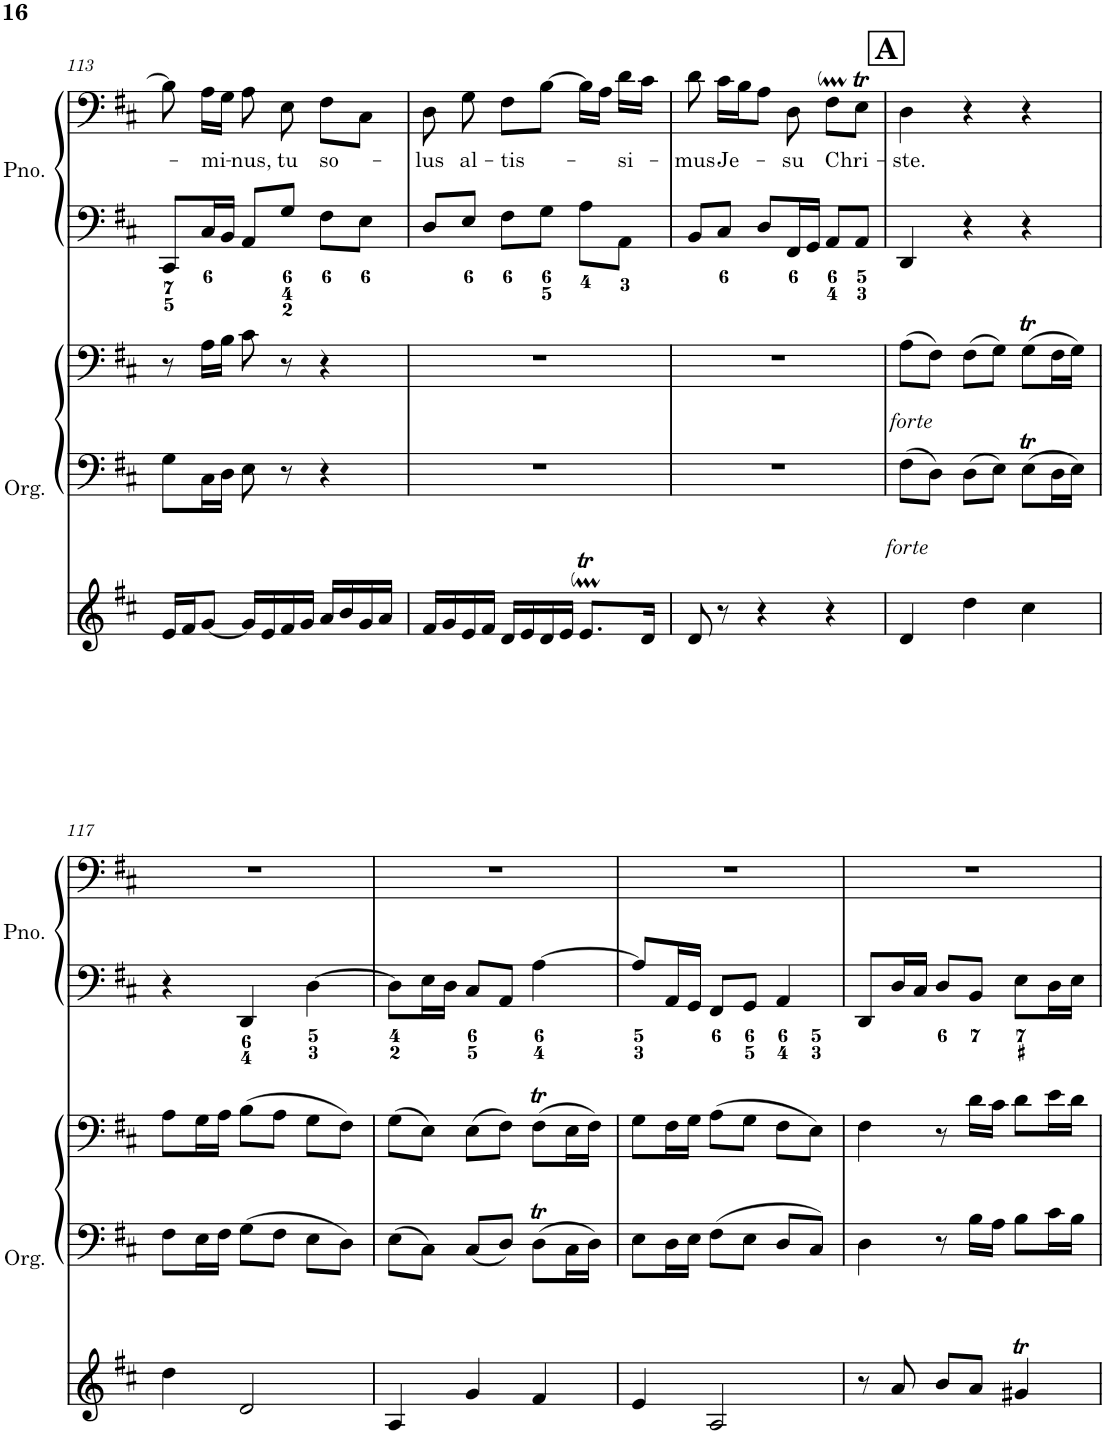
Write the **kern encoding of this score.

**kern	**kern	**kern	**dynam	**kern	**kern	**text
*part2	*part2	*part2	*part2	*part1	*part1	*part1
*staff5	*staff4	*staff3	*staff3/4/5	*staff2	*staff1	*staff1
*I"Organ	*	*	*	*I"Piano	*	*
*I'Org.	*	*	*	*I'Pno.	*	*
!!LO:PB:g=z
*clefG2	*clefF4	*clefF4	*	*clefF4	*clefF4	*
*k[f#c#]	*k[f#c#]	*k[f#c#]	*	*k[f#c#]	*k[f#c#]	*
*M3/4	*M3/4	*M3/4	*	*M3/4	*M3/4	*
=113	=113	=113	=113	=113	=113	=113
16e'/LL	8G\L	8r	.	8CC#/L	8B\]	.
16f#'/J	.	.	.	.	.	.
!	!	!	!	!	!	!LO:LY:b
[8g/J	16C#'\L	16A'\LL	.	16C#/L	16A\LL	mi-
.	16D'\JJ	16B'\JJ	.	16BB/JJ	16G\JJ	.
!	!	!	!	!	!	!LO:LY:b
16g'/LL]	8E\	8c#\	.	8AA/L	8A\	-nus,
16e'/	.	.	.	.	.	.
!	!	!	!	!	!	!LO:LY:b
16f#'/	8r	8r	.	8G/J	8E\	tu
16g'/JJ	.	.	.	.	.	.
!	!	!	!	!	!	!LO:LY:b
16a'/LL	4r	4r	.	8F#\L	8F#\L	so-
16b'/	.	.	.	.	.	.
16g'/	.	.	.	8E\J	8C#\J	.
16a'/JJ	.	.	.	.	.	.
=114	=114	=114	=114	=114	=114	=114
!	!	!	!	!	!	!LO:LY:b
16f#'/LL	2.r	2.r	.	8D/L	8D\	-lus
16g'/	.	.	.	.	.	.
!	!	!	!	!	!	!LO:LY:b
16e'/	.	.	.	8E/J	8G\	al-
16f#'/JJ	.	.	.	.	.	.
!	!	!	!	!	!	!LO:LY:b
16d'/LL	.	.	.	8F#\L	8F#\L	-tis-
16e'/	.	.	.	.	.	.
16d'/	.	.	.	8G\J	[8B\J	.
16e'/JJ	.	.	.	.	.	.
8.eMT/L	.	.	.	8A\L	16B\LL]	.
.	.	.	.	.	16A\JJ	.
!	!	!	!	!	!	!LO:LY:b
.	.	.	.	8AA\J	16d\LL	-si-
16d/Jk	.	.	.	.	16c#\JJ	.
=115	=115	=115	=115	=115	=115	=115
!	!	!	!	!	!	!LO:LY:b
8d/	2.r	2.r	.	8BB/L	8d\	-mus
!	!	!	!	!	!	!LO:LY:b
8r	.	.	.	8C#/J	16c#\LL	Je-
.	.	.	.	.	16B\J	.
4r	.	.	.	8D/L	8A\J	.
!	!	!	!	!	!	!LO:LY:b
.	.	.	.	16FF#/L	8D\	-su
.	.	.	.	16GG/JJ	.	.
!	!	!	!	!	!	!LO:LY:b
4r	.	.	.	8AA/L	8F#m\L	Chri-
.	.	.	.	8AA/J	8ET\J	.
!!LO:REH:place=s1:a:B:cj:fs=14:t=A
=116	=116	=116	=116	=116	=116	=116
!	!	!	!LO:DY:b=2	!	!	!LO:LY:b
!	!	!	!LO:DY:n=1:b	!	!	!
8.d/	8F#\L	(8A\L	other-dynamics other-dynamics	4DD/	4D\	-ste.
.	8D'<\J	8F#'<\J)	.	.	.	.
16ryy	.	.	.	.	.	.
4dd\	8D\L	(8F#\L	.	4r	4r	.
.	8E\J	8G\J)	.	.	.	.
4cc#\	8ET\L	(8GT\L	.	4r	4r	.
.	16D\L	16F#\L	.	.	.	.
.	16E\JJ	16G\JJ)	.	.	.	.
!!LO:LB:g=z
=117	=117	=117	=117	=117	=117	=117
8.dd\	8F#\L	8A\L	.	4r	2.r	.
.	16E'\L	16G'\L	.	.	.	.
16ryy	16F#'\JJ	16A'\JJ	.	.	.	.
2d/	8G\L	(8B\L	.	4DD/	.	.
.	8F#\J	8A\J	.	.	.	.
.	8E\L	8G\L	.	[4D\	.	.
.	8D\J	8F#\J)	.	.	.	.
=118	=118	=118	=118	=118	=118	=118
4A/	8E\L	(8G\L	.	8D\L]	2.r	.
.	8C#'<\J	8E'<\J)	.	16E\L	.	.
.	.	.	.	16D\JJ	.	.
4g/	8C#/L	(8E\L	.	8C#/L	.	.
.	8D/J	8F#\J)	.	8AA/J	.	.
4f#/	8DT\L	(8F#t\L	.	[4A\	.	.
.	16C#\L	16E\L	.	.	.	.
.	16D\JJ	16F#\JJ)	.	.	.	.
=119	=119	=119	=119	=119	=119	=119
4e/	8E\L	8G\L	.	8A/L]	2.r	.
.	16D\L	16F#\L	.	16AA/L	.	.
.	16E\JJ	16G\JJ	.	16GG/JJ	.	.
2A/	8F#\L	(8A\L	.	8FF#/L	.	.
.	8E\J	8G\J	.	8GG/J	.	.
.	8D/L	8F#\L	.	4AA/	.	.
.	8C#/J	8E\J)	.	.	.	.
=120	=120	=120	=120	=120	=120	=120
8r	4D\	4F#\	.	8DD/L	2.r	.
8a/	.	.	.	16D/L	.	.
.	.	.	.	16C#/JJ	.	.
8b/L	8r	8r	.	8D/L	.	.
8a/J	16B'\LL	16d'\LL	.	8BB/J	.	.
.	16A'\JJ	16c#'\JJ	.	.	.	.
4g#Xt/	8B\L	8d\L	.	8E\L	.	.
.	16c#'\L	16e'\L	.	16D\L	.	.
.	16B'\JJ	16d'\JJ	.	16E\JJ	.	.
=	=	=	=	=	=	=
*-	*-	*-	*-	*-	*-	*-
